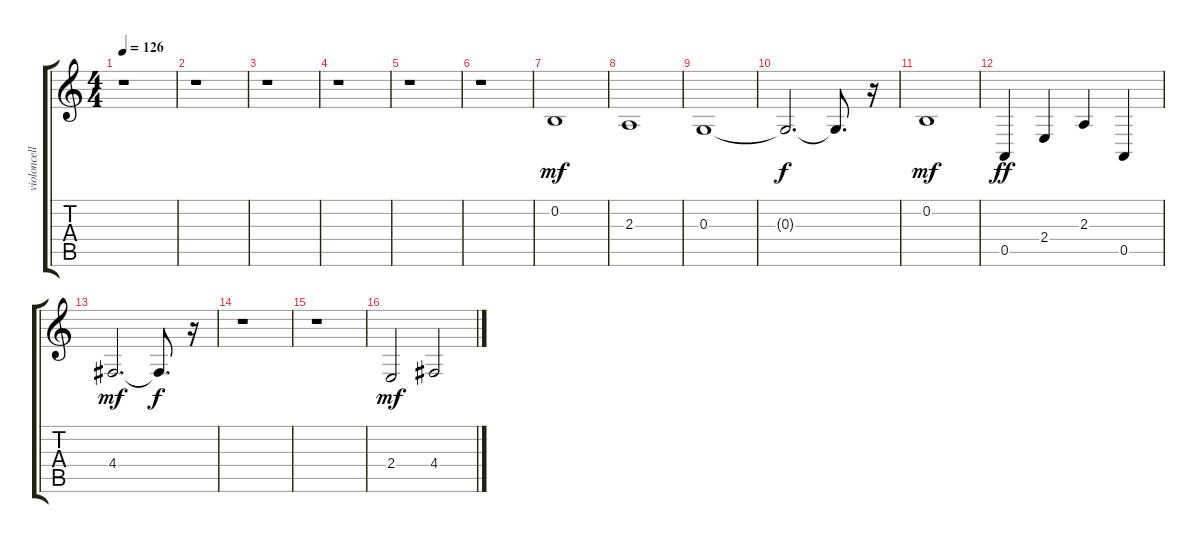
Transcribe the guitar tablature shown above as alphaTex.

\track ("violoncelle" "violoncell") {instrument cello}
\staff {score tabs}
\tuning (E4 B3 G3 D3 A2 E2) {hide}
\ts (4 4)
\tempo 126
\clef g2
\ks c
r.1{dy ff} |
r.1 |
r.1 |
r.1 |
r.1 |
r.1 |
0.2.1{dy mf} |
2.3.1 |
0.3.1 |
0.3{t}.2{d dy f} 0.3{t}.8{d} r.16 |
0.2.1{dy mf} |
0.5.4{dy ff} 2.4.4 2.3.4 0.5.4 |
4.4.2{d dy mf} 4.4{t}.8{d dy f} r.16 |
r.1 |
r.1 |
2.4.2{dy mf} 4.4.2
